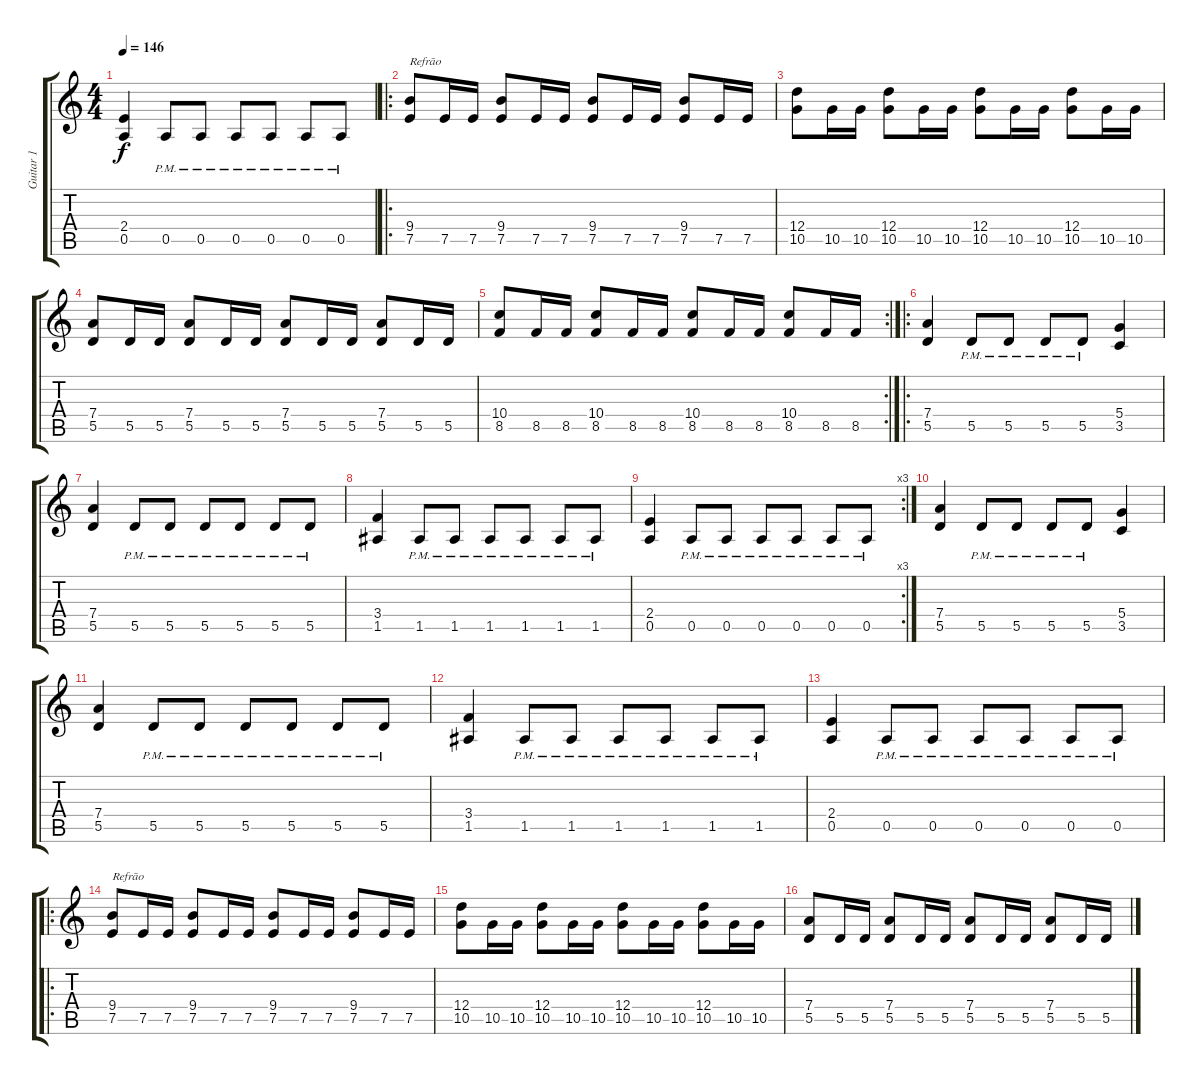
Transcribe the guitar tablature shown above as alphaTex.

\track ("Guitar 1" "Guitar 1") {instrument distortionguitar}
\staff {score tabs}
\tuning (E4 B3 G3 D3 A2 E2) {hide}
\ts (4 4)
\tempo 146
\clef g2
\ks c
(2.4 0.5).4{dy f} 0.5{pm}.8 0.5{pm}.8 0.5{pm}.8 0.5{pm}.8 0.5{pm}.8 0.5{pm}.8 |
\ro
(9.4 7.5).8{txt "Refrão"} 7.5.16 7.5.16 (9.4 7.5).8 7.5.16 7.5.16 (9.4 7.5).8 7.5.16 7.5.16 (9.4 7.5).8 7.5.16 7.5.16 |
(12.4 10.5).8 10.5.16 10.5.16 (12.4 10.5).8 10.5.16 10.5.16 (12.4 10.5).8 10.5.16 10.5.16 (12.4 10.5).8 10.5.16 10.5.16 |
(7.4 5.5).8 5.5.16 5.5.16 (7.4 5.5).8 5.5.16 5.5.16 (7.4 5.5).8 5.5.16 5.5.16 (7.4 5.5).8 5.5.16 5.5.16 |
\rc 2
(10.4 8.5).8 8.5.16 8.5.16 (10.4 8.5).8 8.5.16 8.5.16 (10.4 8.5).8 8.5.16 8.5.16 (10.4 8.5).8 8.5.16 8.5.16 |
\ro
(7.4 5.5).4 5.5{pm}.8 5.5{pm}.8 5.5{pm}.8 5.5{pm}.8 (5.4 3.5).4 |
(7.4 5.5).4 5.5{pm}.8 5.5{pm}.8 5.5{pm}.8 5.5{pm}.8 5.5{pm}.8 5.5{pm}.8 |
(3.4 1.5).4 1.5{pm}.8 1.5{pm}.8 1.5{pm}.8 1.5{pm}.8 1.5{pm}.8 1.5{pm}.8 |
\rc 3
(2.4 0.5).4 0.5{pm}.8 0.5{pm}.8 0.5{pm}.8 0.5{pm}.8 0.5{pm}.8 0.5{pm}.8 |
(7.4 5.5).4 5.5{pm}.8 5.5{pm}.8 5.5{pm}.8 5.5{pm}.8 (5.4 3.5).4 |
(7.4 5.5).4 5.5{pm}.8 5.5{pm}.8 5.5{pm}.8 5.5{pm}.8 5.5{pm}.8 5.5{pm}.8 |
(3.4 1.5).4 1.5{pm}.8 1.5{pm}.8 1.5{pm}.8 1.5{pm}.8 1.5{pm}.8 1.5{pm}.8 |
(2.4 0.5).4 0.5{pm}.8 0.5{pm}.8 0.5{pm}.8 0.5{pm}.8 0.5{pm}.8 0.5{pm}.8 |
\ro
(9.4 7.5).8{txt "Refrão"} 7.5.16 7.5.16 (9.4 7.5).8 7.5.16 7.5.16 (9.4 7.5).8 7.5.16 7.5.16 (9.4 7.5).8 7.5.16 7.5.16 |
(12.4 10.5).8 10.5.16 10.5.16 (12.4 10.5).8 10.5.16 10.5.16 (12.4 10.5).8 10.5.16 10.5.16 (12.4 10.5).8 10.5.16 10.5.16 |
(7.4 5.5).8 5.5.16 5.5.16 (7.4 5.5).8 5.5.16 5.5.16 (7.4 5.5).8 5.5.16 5.5.16 (7.4 5.5).8 5.5.16 5.5.16
